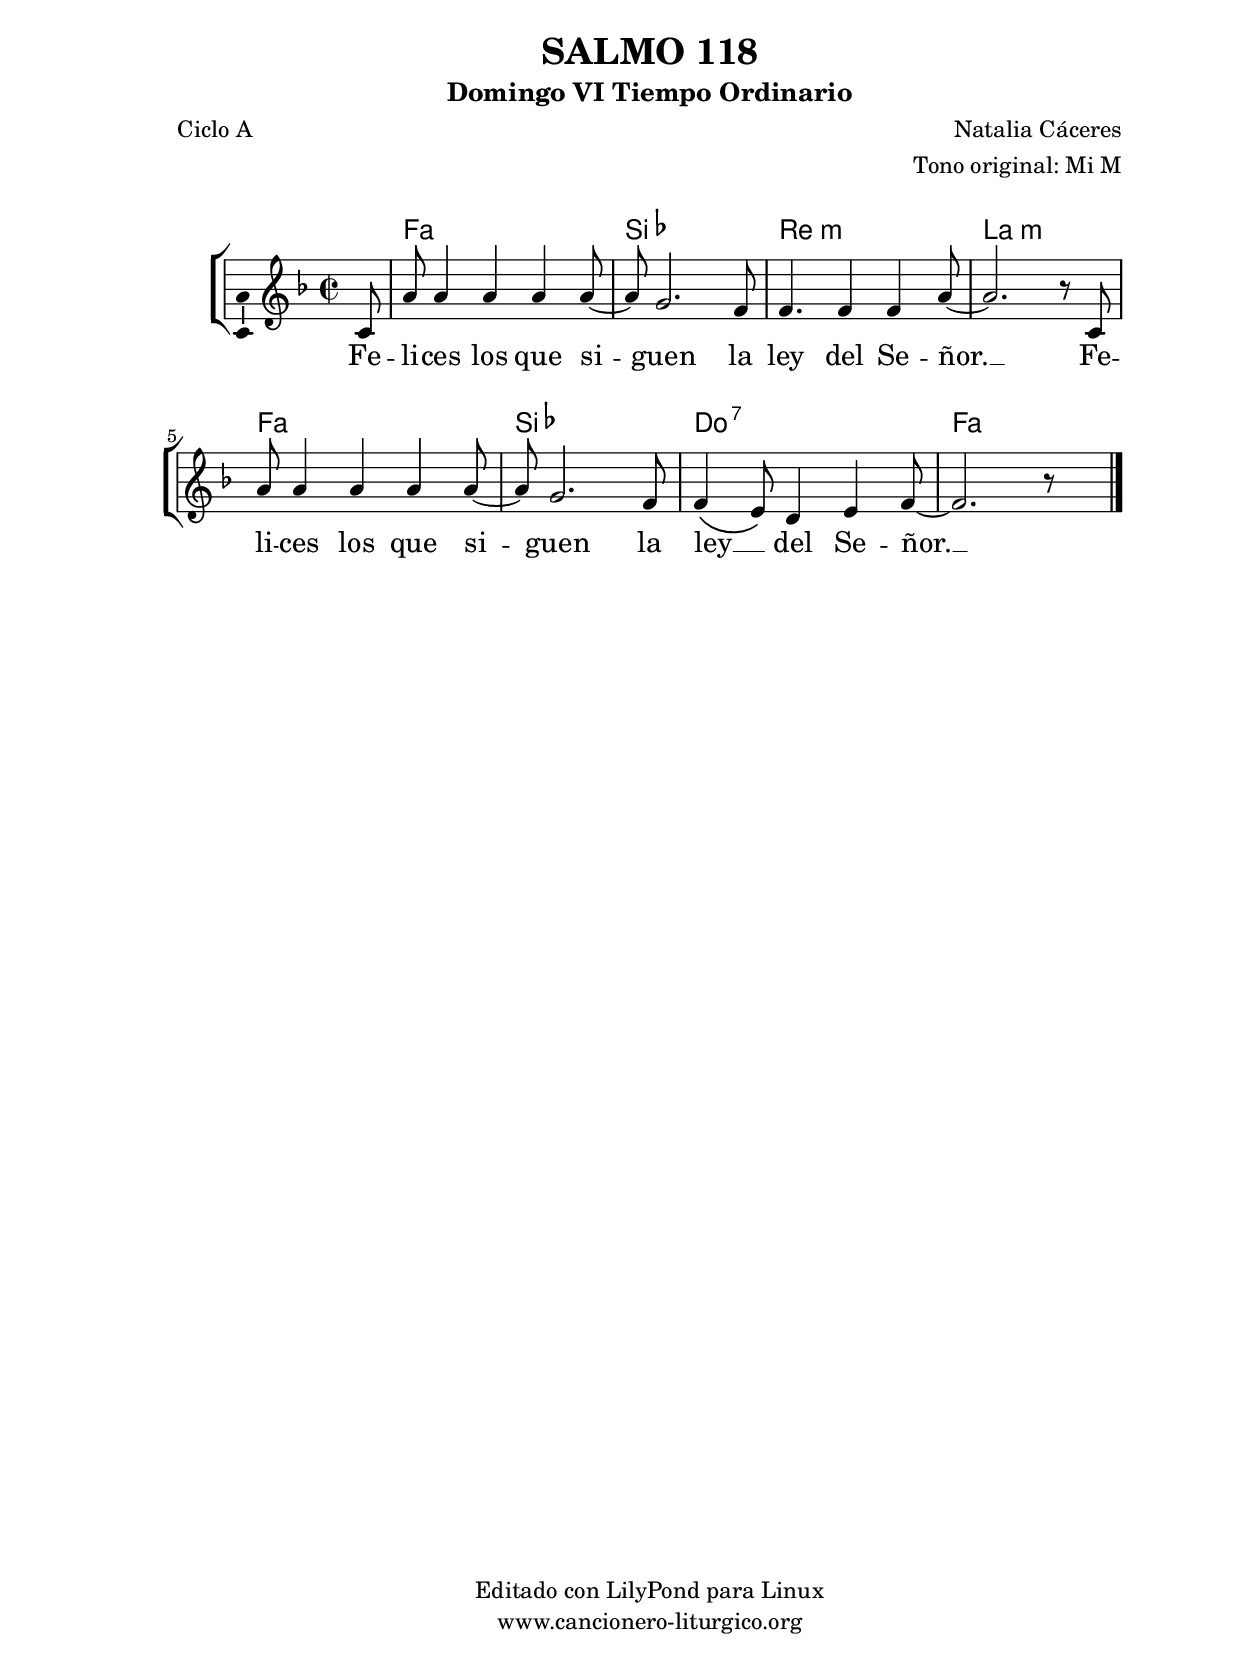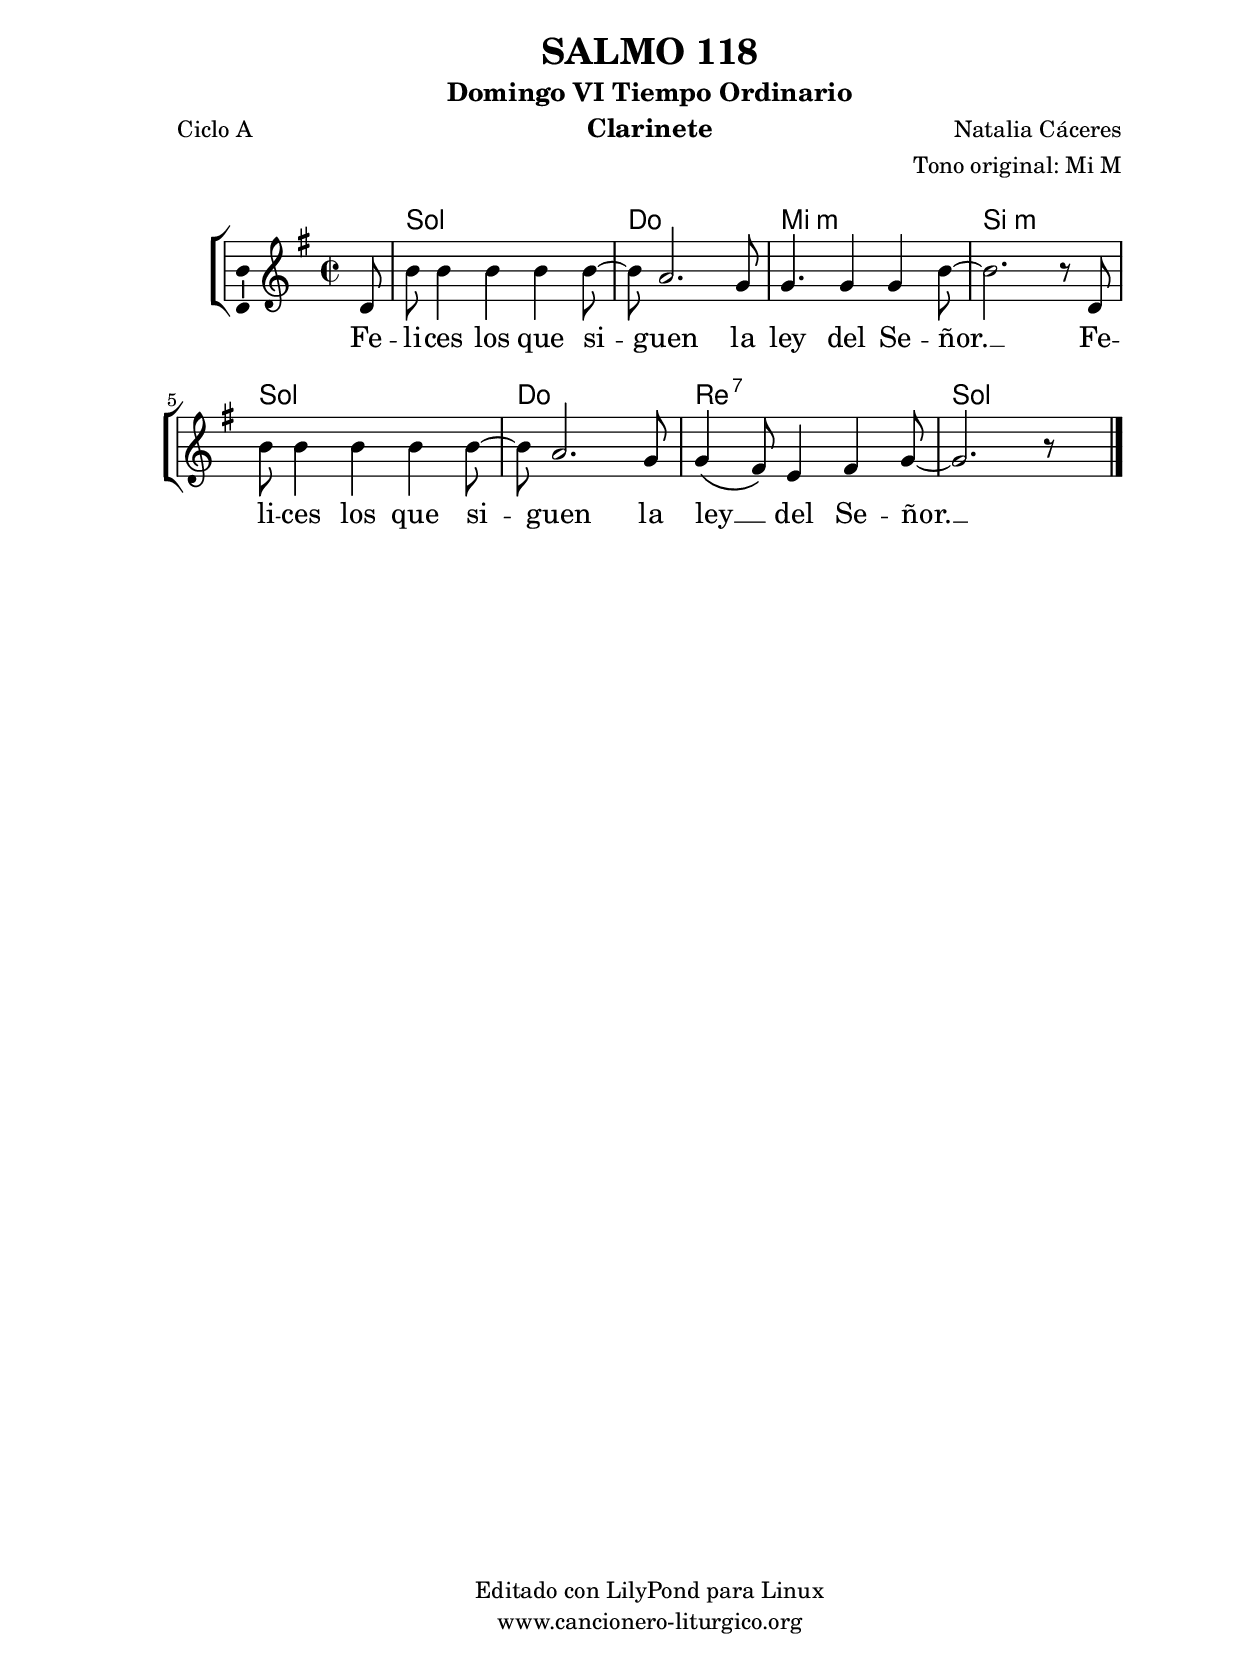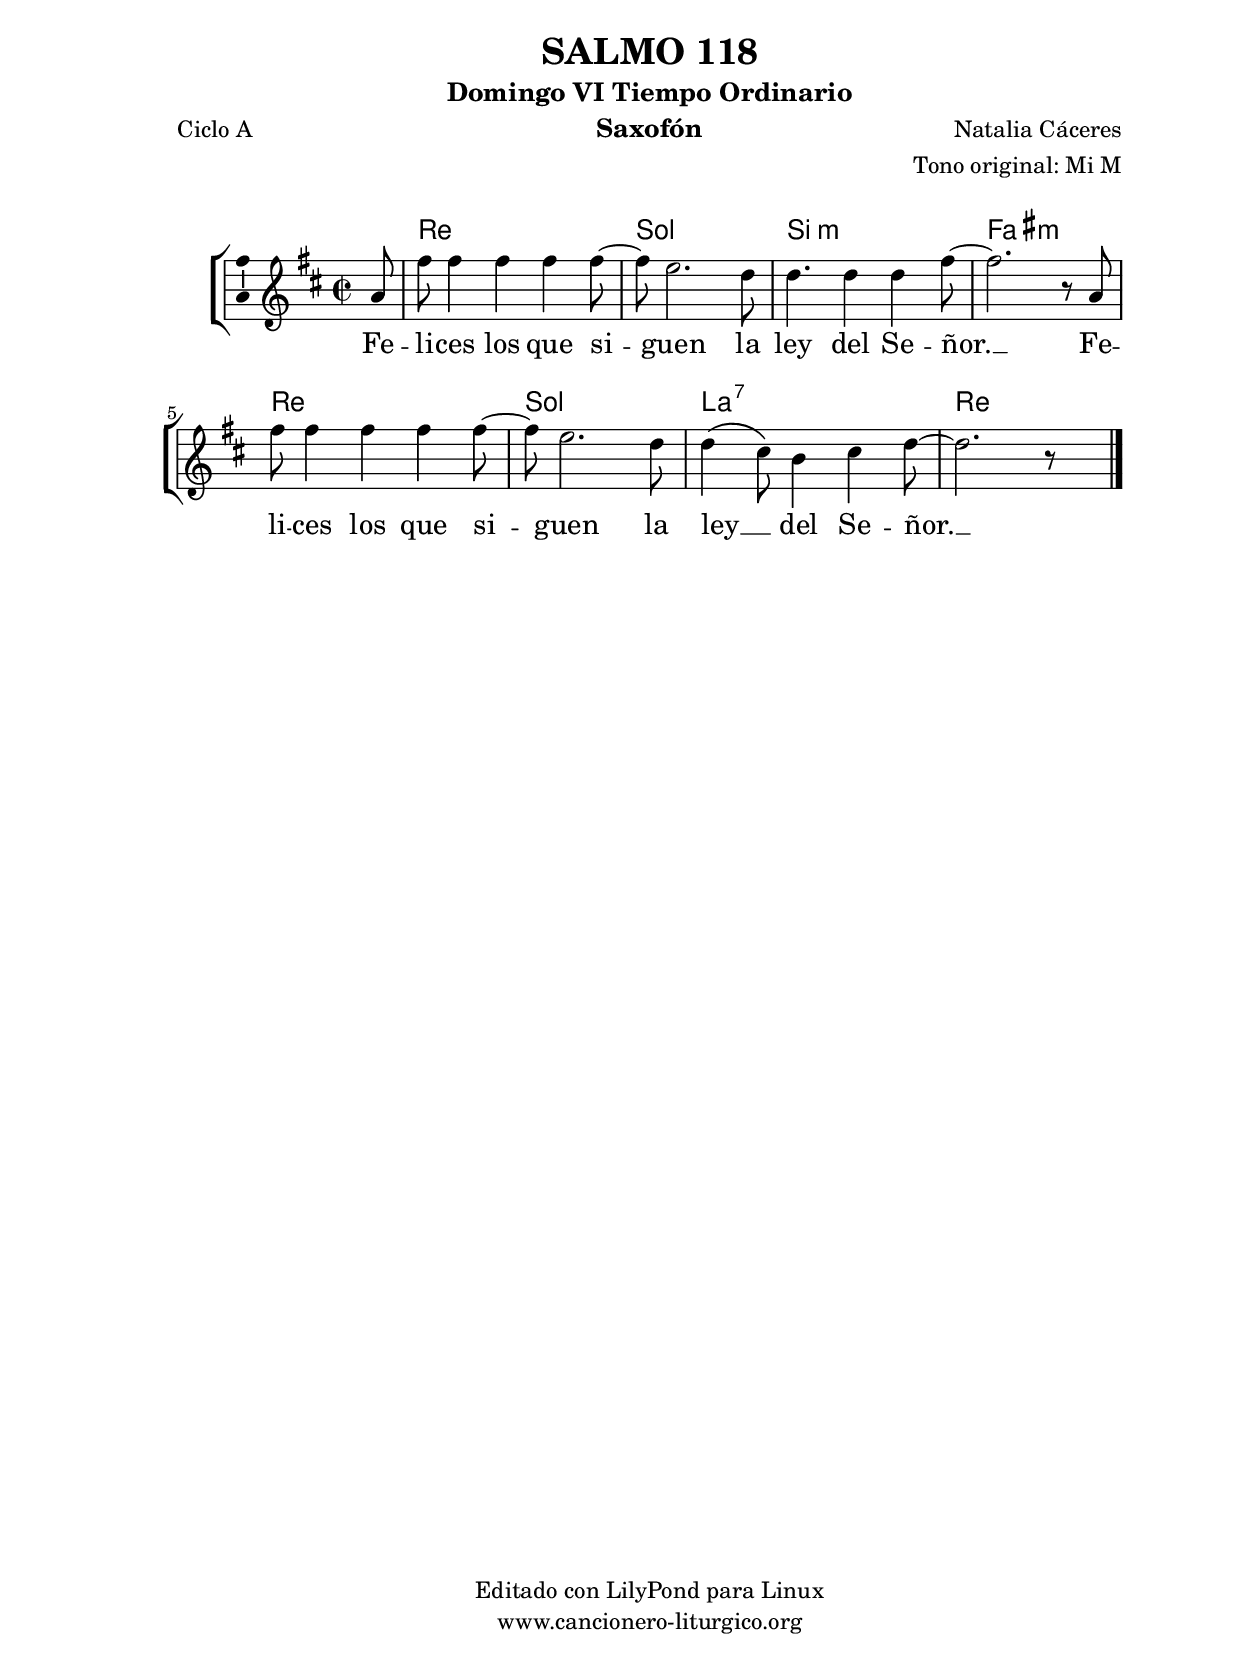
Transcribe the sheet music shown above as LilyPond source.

%
%para convertir .midi en .wav:
%timidity filename.midi -Ow -o finename.wav
%
%
%Para convertir de .wav a .mp3:
%lame -h -m j filename.wav
%
%
%para escuchar el midi:
%timidity nombrefichero.midi
%


%versión de lilypond para la que se ha escrito esta partitura:
\version "2.16.0"

	%Tamaño papel
	#(set-default-paper-size "a4")
	%Tamaño partitura
	#(set-global-staff-size 20)
	%No responde al pulsar sobre una nota
	#(ly:set-option 'point-and-click #f)

%parámetros del encabezamiento:
\header {
	title = "SALMO 118"
	subtitle = "Domingo VI Tiempo Ordinario"
	composer = "Natalia Cáceres"
	poet = "Ciclo A"
	meter = ""
	arranger = "Tono original: Mi M"
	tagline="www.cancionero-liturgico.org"
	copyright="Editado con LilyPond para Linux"
	tiempo = "Ordinario"
	usos = "Salmo"
	letra = "Felices los que siguen la ley del Señor."
	}

%parámetros asociados al papel:
\paper  {
	oddHeaderMarkup = \markup {\fill-line { \on-the-fly #not-first-page \fromproperty #'header:title \on-the-fly #not-first-page \fromproperty #'header:composer }}
	evenHeaderMarkup = \markup {\fill-line { \fromproperty #'header:composer \fromproperty #'header:title }}
	#(set-paper-size "a4")
	print-page-number = ##f
	first-page-number = 1
	print-first-page-number = ##f
%	head-separation = 3.0 \cm
	top-margin = 2.0 \cm
	bottom-margin = 0.5\cm
%%%	bottom-margin = -1.0\cm
	left-margin = 3.0 \cm
	line-width = 16.0 \cm 
	indent = 8\mm
	interscoreline = 2.\mm
	between-system-space = 15\mm
%	para que las partituras no llenen la hoja:
	ragged-bottom = ##t
%	idem para la última hoja:
	ragged-last-bottom = ##f
%	para que las partituras llenen el ancho del papel:
	ragged-last = ##f
	after-title-space = 2.5 \cm
%page-count=1
%system-count=8

	%Flexible Vertical Spacing
%	markup-markup-spacing =
%	#'((basic-distance . 15) (minimum-distance . 15) (padding . 3))
	markup-system-spacing =
	#'((basic-distance . 15) (minimum-distance . 15) (padding . 3))
	system-system-spacing =
	#'((basic-distance . 15) (minimum-distance . 15) (padding . 3))
	score-system-spacing =
	#'((basic-distance . 15) (minimum-distance . 15) (padding . 5))
%	top-system-spacing = % header
%	#'((basic-distance . 8) (minimum-distance . 0) (padding . 3))
%	top-markup-spacing =
%	#'((basic-distance . 20) (minimum-distance . 20) (padding . 3))
	last-bottom-spacing = % footer
	#'((basic-distance . 5) (minimum-distance . 5) (padding . 3))
%	score-markup-spacing =
%	#'((basic-distance . 16) (minimum-distance . 13) (padding . 3))

	}


%parámetros que afectan a toda la partitura:
global =  {
	%clave de sol (G):
	\clef G
	%armadura:
	\transpose e f
	\key e \major
	\tempo 4=180
	\set Score.tempoHideNote = ##t
	}


acordes = {
	\italianChords
	\chordmode {
	\transpose e f
{
s8
e1 a cis:m gis:m
e1 a b:7 e1

	}
	}
}


melodia = 
{
	\transpose e f
	\relative c'{
	\time 2/2

\partial8 b8
gis'8 gis4 gis4 gis4 gis8~
gis8 fis2. e8
e4. e4 e gis8~
gis2. r8 b,8
gis'8 gis4 gis4 gis4 gis8~
gis8 fis2. e8
e4 \(dis8\) cis4 dis e8~
e2. r8 s8
	\bar "|."
	}
	}


texto = \lyricmode {
Fe -- li -- ces los que si -- guen la ley del Se -- ñor. __
Fe -- li -- ces los que si -- guen la ley __ _ del Se -- ñor. __

	}


acordesStaff = \context ChordNames = acordesStaff <<
	\set chordChanges = ##t
	\acordes
	>>


vozStaff = \context Voice = vozStaff
\with {\consists "Ambitus_engraver"}
<<
%	\set Staff.instrumentName = ""
%	\set Staff.shortInstrumentName = ""
%	\set Staff.midiInstrument = #"clarinet"
%	\set Staff.midiInstrument = #"cello"
%	\set Staff.midiInstrument = #"flute"
	\set Staff.midiInstrument = #"electric guitar (jazz)"
%	\set Staff.midiInstrument = #"english horn"
%	\set Staff.midiInstrument = #"violin"
%	\set Staff.midiInstrument = #"glockenspiel"
	\set Staff.midiMinimumVolume = #0.7
	\set Staff.midiMaximumVolume = #0.9
	\global
	\melodia
	>>


textoStaff = \context Lyrics = textoStaff <<
	\lyricsto vozStaff \texto
	>>

\book {
	\score {
		\context ChoirStaff {
			\override StaffGroup.SystemStartBracket #'collapse-height = #1
			\override Score.SystemStartBar #'collapse-height = #1
			<<
			\acordesStaff
			\vozStaff
			\textoStaff
			>>
			}
		\layout {
	    		\context {
				\Lyrics
				\override LyricText #'font-size = #2
				}
	   		 \context {
				\Score
				%fontSize = #3
				\override StaffSymbol #'staff-space = #(magstep +3)
				%\override Beam #'thickness = #0.55
				%\override SpacingSpanner #'spacing-increment = #1.0
				%\override Slur #'height-limit = #1.5
				}
			}
		}
	\score {
		\unfoldRepeats
		\context ChoirStaff {
			<<
			\acordesStaff
			\vozStaff
			>>
			}
		\midi {
	  		\context {
	  			\Score
				tempoWholesPerMinute = #(ly:make-moment 70 4)
				}
			}
		}
	}

%Partitura para clarinete
#(define output-suffix "C")
\book {
	\header{
		instrument = "Clarinete"
		}
	\score {
		\context ChoirStaff {
			\override StaffGroup.SystemStartBracket #'collapse-height = #1
			\override Score.SystemStartBar #'collapse-height = #1
\transpose c d
			<<
			\acordesStaff
			\vozStaff
			\textoStaff
			>>
			}
		\layout {
	    		\context {
				\Lyrics
				\override LyricText #'font-size = #2
				}
	   		 \context {
				\Score
				\override StaffSymbol #'staff-space = #(magstep +3)
				}
			}
		}
	}

%Partitura para saxofón
#(define output-suffix "S")
\book {
	\header{
		instrument = "Saxofón"
		}
	\score {
		\context ChoirStaff {
			\override StaffGroup.SystemStartBracket #'collapse-height = #1
			\override Score.SystemStartBar #'collapse-height = #1
\transpose c a
			<<
			\acordesStaff
			\vozStaff
			\textoStaff
			>>
			}
		\layout {
	    		\context {
				\Lyrics
				\override LyricText #'font-size = #2
				}
	   		 \context {
				\Score
				\override StaffSymbol #'staff-space = #(magstep +3)
				}
			}
		}
	}

